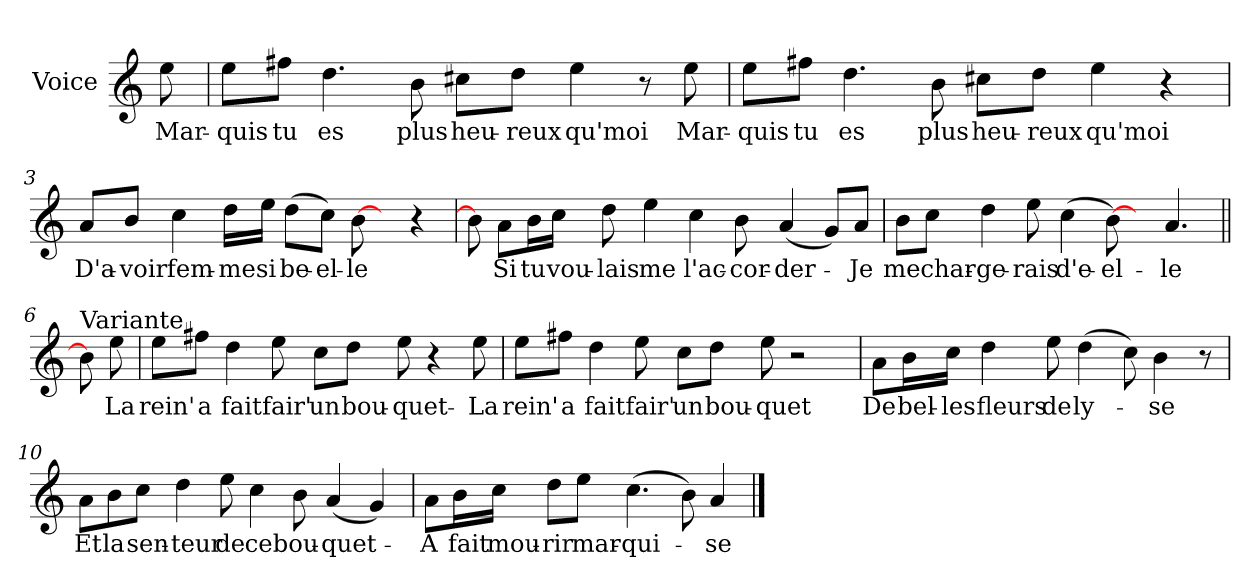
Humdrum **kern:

**kern	**text
*part1	*part1
*staff1	*staff1
*I"Voice	*
*I'V	*
*clefG2	*
*k[]	*
*C:	*
=	=
8ee\	Mar-
=1	=1
8ee\L	-quis
8ff#X\J	tu
4.dd\	es
8b\	plus
8cc#X\L	heu-
8dd\J	-reux
4ee\	qu'moi
8r	.
8ee\	Mar-
=2	=2
8ee\L	-quis
8ff#X\J	tu
4.dd\	es
8b\	plus
8cc#X\L	heu-
8dd\J	-reux
4ee\	qu'moi
4r	.
!!LO:LB:g=z
=3	=3
8a/L	D'a-
8b/J	-voir
4cc\	fem-
16dd\LL	-me
16ee\JJ	si
(>8dd\L	be-
8cc\J)	-el-
[8b\	-le
8ryy	.
4r	.
=4	=4
8b\]	.
8a\L	Si
16b\L	tu
16cc\JJ	vou-
8dd\	-lais
4ee\	me
4cc\	l'ac-
8b\	-cor-
(<4a/	-der-
8g/L)	.
8a/J	-Je
=5	=5
8b\L	me
8cc\J	char-
4dd\	-ge-
8ee\	-rais
(>4cc\	d'e-
[8b\)	-el-
8ryy	.
4.a/	-le
!!LO:LB:g=z
=6||	=6||
!LO:TX:t=Variante	!
8b\]	.
8ee\	La
=7	=7
8ee\L	rein'
8ff#X\J	a
4dd\	fait
8ee\	fair'
8cc\L	un
8dd\J	bou-
8ee\	-quet-
4r	.
8ee\	-La
=8	=8
8ee\L	rein'
8ff#X\J	a
4dd\	fait
8ee\	fair'
8cc\L	un
8dd\J	bou-
8ee\	-quet
2r	.
=9	=9
8a\L	De
16b\L	bel-
16cc\JJ	-les
4dd\	fleurs
8ee\	de
(>4dd\	ly-
8cc\)	.
4b\	-se
8r	.
!!LO:LB:g=z
=10	=10
8a\L	Et
8b\	la
8cc\J	sen-
4dd\	-teur
8ee\	de
4cc\	ce
8b\	bou-
(<4a/	-quet-
4g/)	.
=11	=11
8a\L	-A
16b\L	fait
16cc\JJ	mou-
8dd\L	-rir
8ee\J	mar-
(>4.cc\	-qui-
8b\)	.
4a/	-se
==	==
*-	*-
